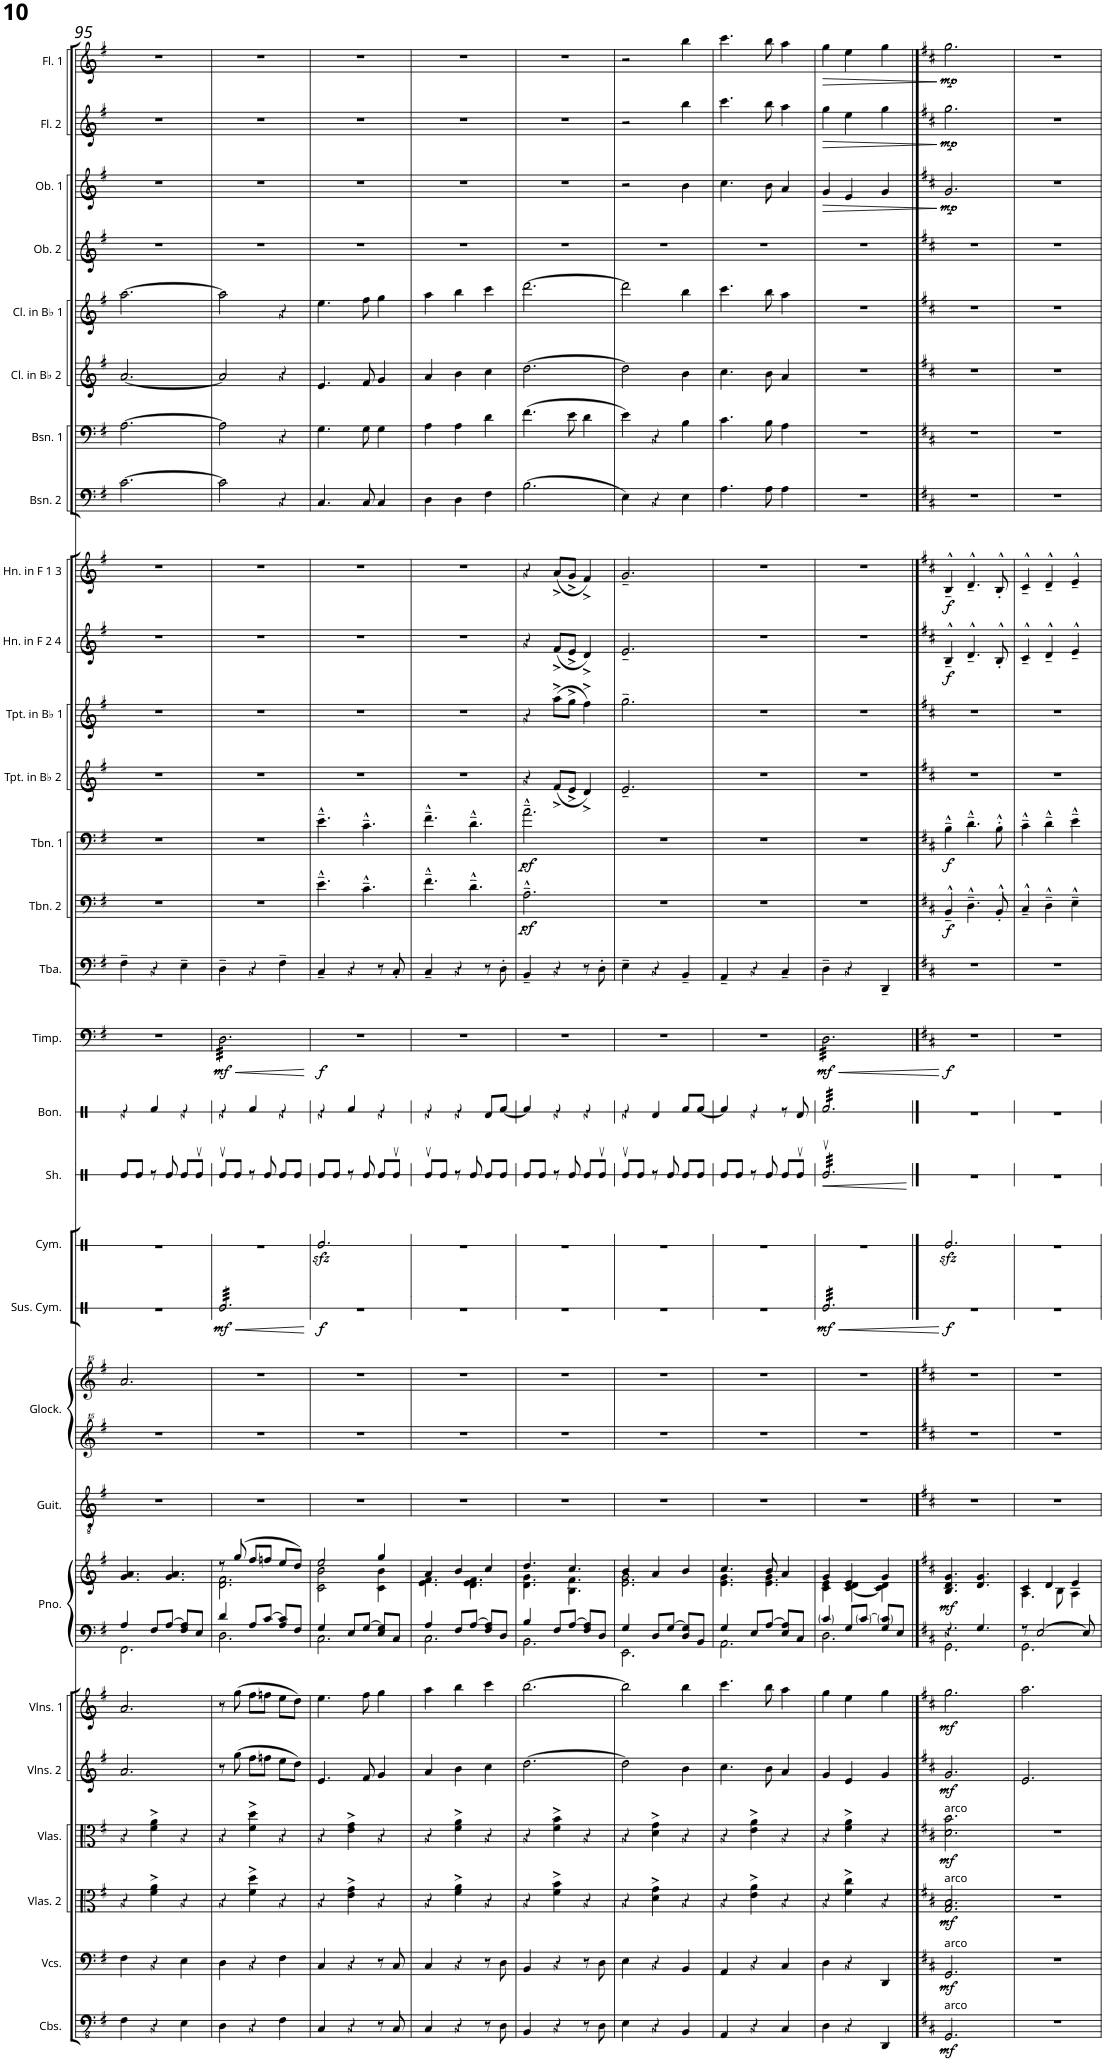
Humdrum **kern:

**kern	**dynam	**kern	**dynam	**kern	**dynam	**kern	**dynam	**kern	**dynam	**kern	**dynam	**kern	**kern	**dynam	**kern	**kern	**kern	**kern	**dynam	**kern	**kern	**kern	**kern	**dynam	**kern	**kern	**dynam	**kern	**dynam	**kern	**kern	**kern	**dynam	**kern	**dynam	**kern	**kern	**kern	**kern	**kern	**kern	**dynam	**kern	**dynam	**kern	**dynam
*part29	*part29	*part28	*part28	*part27	*part27	*part26	*part26	*part25	*part25	*part24	*part24	*part23	*part23	*part23	*part22	*part21	*part21	*part20	*part20	*part19	*part18	*part17	*part16	*part16	*part15	*part14	*part14	*part13	*part13	*part12	*part11	*part10	*part10	*part9	*part9	*part8	*part7	*part6	*part5	*part4	*part3	*part3	*part2	*part2	*part1	*part1
*staff31	*staff31	*staff30	*staff30	*staff29	*staff29	*staff28	*staff28	*staff27	*staff27	*staff26	*staff26	*staff25	*staff24	*staff24/25	*staff23	*staff22	*staff21	*staff20	*staff20	*staff19	*staff18	*staff17	*staff16	*staff16	*staff15	*staff14	*staff14	*staff13	*staff13	*staff12	*staff11	*staff10	*staff10	*staff9	*staff9	*staff8	*staff7	*staff6	*staff5	*staff4	*staff3	*staff3	*staff2	*staff2	*staff1	*staff1
*I"Contrabasses	*	*I"Violoncellos	*	*I"Violas 2	*	*I"Violas	*	*I"Violins 2	*	*I"Violins 1	*	*I"Piano	*	*	*I"Classical Guitar	*I"Glockenspiel	*	*I"Suspended Cymbal	*	*I"Cymbals	*I"Shaker	*I"Bongos	*I"Timpani	*	*I"Tuba	*I"Trombone 2	*	*I"Trombone 1	*	*I"Trumpet in Bb 2	*I"Trumpet in Bb 1	*I"Horn in F 2 &amp; 4	*	*I"Horn in F 1 &amp; 3	*	*I"Bassoon 2	*I"Bassoon 1	*I"Clarinet in Bb 2	*I"Clarinet in Bb 1	*I"Oboe 2	*I"Oboe 1	*	*I"Flute 2	*	*I"Flute 1	*
*I'Cbs.	*	*I'Vcs.	*	*I'Vlas. 2	*	*I'Vlas.	*	*I'Vlns. 2	*	*I'Vlns. 1	*	*I'Pno.	*	*	*I'Guit.	*I'Glock.	*	*I'Sus. Cym.	*	*I'Cym.	*I'Sh.	*I'Bon.	*I'Timp.	*	*I'Tba.	*I'Tbn. 2	*	*I'Tbn. 1	*	*I'Tpt. in Bb 2	*I'Tpt. in Bb 1	*I'Hn. in F 2 4	*	*I'Hn. in F 1 3	*	*I'Bsn. 2	*I'Bsn. 1	*I'Cl. in Bb 2	*I'Cl. in Bb 1	*I'Ob. 2	*I'Ob. 1	*	*I'Fl. 2	*	*I'Fl. 1	*
!!LO:PB:g=z
*clefFv4	*	*clefF4	*	*clefC3	*	*clefC3	*	*clefG2	*	*clefG2	*	*clefF4	*clefG2	*	*clefGv2	*clefG^^2	*clefG^^2	*clefX	*	*clefX	*clefX	*clefX	*clefF4	*	*clefF4	*clefF4	*	*clefF4	*	*clefG2	*clefG2	*clefG2	*	*clefG2	*	*clefF4	*clefF4	*clefG2	*clefG2	*clefG2	*clefG2	*	*clefG2	*	*clefG2	*
*	*	*	*	*	*	*	*	*	*	*	*	*	*	*	*	*	*	*	*	*	*	*	*	*	*	*	*	*	*	*Trd1c2	*Trd1c2	*Trd4c7	*	*Trd4c7	*	*	*	*Trd1c2	*Trd1c2	*	*	*	*	*	*	*
*k[f#]	*	*k[f#]	*	*k[f#]	*	*k[f#]	*	*k[f#]	*	*k[f#]	*	*k[f#]	*k[f#]	*	*k[f#]	*k[f#]	*k[f#]	*k[]	*	*k[]	*k[]	*k[]	*k[f#]	*	*k[f#]	*k[f#]	*	*k[f#]	*	*k[f#]	*k[f#]	*k[f#]	*	*k[f#]	*	*k[f#]	*k[f#]	*k[f#]	*k[f#]	*k[f#]	*k[f#]	*	*k[f#]	*	*k[f#]	*
*M3/4	*	*M3/4	*	*M3/4	*	*M3/4	*	*M3/4	*	*M3/4	*	*M3/4	*M3/4	*	*M3/4	*M3/4	*M3/4	*M3/4	*	*M3/4	*M3/4	*M3/4	*M3/4	*	*M3/4	*M3/4	*	*M3/4	*	*M3/4	*M3/4	*M3/4	*	*M3/4	*	*M3/4	*M3/4	*M3/4	*M3/4	*M3/4	*M3/4	*	*M3/4	*	*M3/4	*
=95	=95	=95	=95	=95	=95	=95	=95	=95	=95	=95	=95	=95	=95	=95	=95	=95	=95	=95	=95	=95	=95	=95	=95	=95	=95	=95	=95	=95	=95	=95	=95	=95	=95	=95	=95	=95	=95	=95	=95	=95	=95	=95	=95	=95	=95	=95
*	*	*	*	*	*	*	*	*	*	*	*	*^	*	*	*	*	*	*	*	*	*	*	*	*	*	*	*	*	*	*	*	*	*	*	*	*	*	*	*	*	*	*	*	*	*	*
4FF#\	.	4F#\	.	4r	.	4r	.	2.a/	.	2.a/	.	4A/	2.FF#\	4.g/ 4.a/	.	2.r	2.r	2.aaa/	2.r	.	2.r	8Re/L	4r	2.r	.	4F#~\	2.r	.	2.r	.	2.r	2.r	2.r	.	2.r	.	[2.c\	[2.A\	[2.a/	[2.aa\	2.r	2.r	.	2.r	.	2.r	.
.	.	.	.	.	.	.	.	.	.	.	.	.	.	.	.	.	.	.	.	.	.	8Re/J	.	.	.	.	.	.	.	.	.	.	.	.	.	.	.	.	.	.	.	.	.	.	.	.	.
4r	.	4r	.	4f#\^ 4a\^	.	4f#\^ 4a\^	.	.	.	.	.	8F#/L	.	.	.	.	.	.	.	.	.	8r	4Rf/	.	.	4r	.	.	.	.	.	.	.	.	.	.	.	.	.	.	.	.	.	.	.	.	.
.	.	.	.	.	.	.	.	.	.	.	.	[8A/J	.	4.g/ 4.a/	.	.	.	.	.	.	.	8Re/	.	.	.	.	.	.	.	.	.	.	.	.	.	.	.	.	.	.	.	.	.	.	.	.	.
4EE\	.	4E\	.	4r	.	4r	.	.	.	.	.	8F#/ 8A/]L	.	.	.	.	.	.	.	.	.	8Re/L	4r	.	.	4E~\	.	.	.	.	.	.	.	.	.	.	.	.	.	.	.	.	.	.	.	.	.
.	.	.	.	.	.	.	.	.	.	.	.	8E/J	.	.	.	.	.	.	.	.	.	8Rev/J	.	.	.	.	.	.	.	.	.	.	.	.	.	.	.	.	.	.	.	.	.	.	.	.	.
=96	=96	=96	=96	=96	=96	=96	=96	=96	=96	=96	=96	=96	=96	=96	=96	=96	=96	=96	=96	=96	=96	=96	=96	=96	=96	=96	=96	=96	=96	=96	=96	=96	=96	=96	=96	=96	=96	=96	=96	=96	=96	=96	=96	=96	=96	=96	=96
*	*	*	*	*	*	*	*	*	*	*	*	*	*	*^	*	*	*	*	*	*	*	*	*	*	*	*	*	*	*	*	*	*	*	*	*	*	*	*	*	*	*	*	*	*	*	*	*
!	!	!	!	!	!	!	!	!	!	!	!	!	!	!	!	!	!	!	!	!	!LO:HP:b	!	!	!	!	!LO:HP:b	!	!	!	!	!	!	!	!	!	!	!	!	!	!	!	!	!	!	!	!	!	!
!	!	!	!	!	!	!	!	!	!	!	!	!	!	!	!	!	!	!	!	!	!LO:DY:n=1:b	!	!	!	!	!LO:DY:n=1:b	!	!	!	!	!	!	!	!	!	!	!	!	!	!	!	!	!	!	!	!	!	!
*	*	*	*	*	*	*	*	*	*	*	*	*	*	*	*	*	*	*	*	*tremolo	*	*	*	*	*	*	*	*	*	*	*	*	*	*	*	*	*	*	*	*	*	*	*	*	*	*	*	*
*	*	*	*	*	*	*	*	*	*	*	*	*	*	*	*	*	*	*	*	*	*	*	*	*	*tremolo	*	*	*	*	*	*	*	*	*	*	*	*	*	*	*	*	*	*	*	*	*	*	*
4DD\	.	4D\	.	4r	.	4r	.	8r	.	8r	.	4d/	2.D\	8r	2.d\ 2.f#\	.	2.r	2.r	2.r	32Re/LLL	< mf	2.r	8Rev/L	4r	32D\LLL	< mf	4D~\	2.r	.	2.r	.	2.r	2.r	2.r	.	2.r	.	2c\]	2A\]	2a/]	2aa\]	2.r	2.r	.	2.r	.	2.r	.
.	.	.	.	.	.	.	.	.	.	.	.	.	.	.	.	.	.	.	.	32Re/	.	.	.	.	32D\	.	.	.	.	.	.	.	.	.	.	.	.	.	.	.	.	.	.	.	.	.	.	.
.	.	.	.	.	.	.	.	.	.	.	.	.	.	.	.	.	.	.	.	32Re/	.	.	.	.	32D\	.	.	.	.	.	.	.	.	.	.	.	.	.	.	.	.	.	.	.	.	.	.	.
.	.	.	.	.	.	.	.	.	.	.	.	.	.	.	.	.	.	.	.	32Re/	.	.	.	.	32D\	.	.	.	.	.	.	.	.	.	.	.	.	.	.	.	.	.	.	.	.	.	.	.
.	.	.	.	.	.	.	.	(8gg\	.	(8gg\	.	.	.	(8gg/	.	.	.	.	.	32Re/	.	.	8Re/J	.	32D\	.	.	.	.	.	.	.	.	.	.	.	.	.	.	.	.	.	.	.	.	.	.	.
.	.	.	.	.	.	.	.	.	.	.	.	.	.	.	.	.	.	.	.	32Re/	.	.	.	.	32D\	.	.	.	.	.	.	.	.	.	.	.	.	.	.	.	.	.	.	.	.	.	.	.
.	.	.	.	.	.	.	.	.	.	.	.	.	.	.	.	.	.	.	.	32Re/	.	.	.	.	32D\	.	.	.	.	.	.	.	.	.	.	.	.	.	.	.	.	.	.	.	.	.	.	.
.	.	.	.	.	.	.	.	.	.	.	.	.	.	.	.	.	.	.	.	32Re/	.	.	.	.	32D\	.	.	.	.	.	.	.	.	.	.	.	.	.	.	.	.	.	.	.	.	.	.	.
4r	.	4r	.	4f#\^ 4dd\^	.	4f#\^ 4dd\^	.	8ff#\L	.	8ff#\L	.	8A/L	.	8ff#/L	.	.	.	.	.	32Re/	.	.	8r	4Rf/	32D\	.	4r	.	.	.	.	.	.	.	.	.	.	.	.	.	.	.	.	.	.	.	.	.
.	.	.	.	.	.	.	.	.	.	.	.	.	.	.	.	.	.	.	.	32Re/	.	.	.	.	32D\	.	.	.	.	.	.	.	.	.	.	.	.	.	.	.	.	.	.	.	.	.	.	.
.	.	.	.	.	.	.	.	.	.	.	.	.	.	.	.	.	.	.	.	32Re/	.	.	.	.	32D\	.	.	.	.	.	.	.	.	.	.	.	.	.	.	.	.	.	.	.	.	.	.	.
.	.	.	.	.	.	.	.	.	.	.	.	.	.	.	.	.	.	.	.	32Re/	.	.	.	.	32D\	.	.	.	.	.	.	.	.	.	.	.	.	.	.	.	.	.	.	.	.	.	.	.
.	.	.	.	.	.	.	.	8ffn\J	.	8ffn\J	.	[8c/J	.	8ffn/J	.	.	.	.	.	32Re/	.	.	8Re/	.	32D\	.	.	.	.	.	.	.	.	.	.	.	.	.	.	.	.	.	.	.	.	.	.	.
.	.	.	.	.	.	.	.	.	.	.	.	.	.	.	.	.	.	.	.	32Re/	.	.	.	.	32D\	.	.	.	.	.	.	.	.	.	.	.	.	.	.	.	.	.	.	.	.	.	.	.
.	.	.	.	.	.	.	.	.	.	.	.	.	.	.	.	.	.	.	.	32Re/	.	.	.	.	32D\	.	.	.	.	.	.	.	.	.	.	.	.	.	.	.	.	.	.	.	.	.	.	.
.	.	.	.	.	.	.	.	.	.	.	.	.	.	.	.	.	.	.	.	32Re/	.	.	.	.	32D\	.	.	.	.	.	.	.	.	.	.	.	.	.	.	.	.	.	.	.	.	.	.	.
4FF#\	.	4F#\	.	4r	.	4r	.	8ee\L	.	8ee\L	.	8A/ 8c/]L	.	8ee/L	.	.	.	.	.	32Re/	.	.	8Re/L	4r	32D\	.	4F#~\	.	.	.	.	.	.	.	.	.	.	4r	4r	4r	4r	.	.	.	.	.	.	.
.	.	.	.	.	.	.	.	.	.	.	.	.	.	.	.	.	.	.	.	32Re/	.	.	.	.	32D\	.	.	.	.	.	.	.	.	.	.	.	.	.	.	.	.	.	.	.	.	.	.	.
.	.	.	.	.	.	.	.	.	.	.	.	.	.	.	.	.	.	.	.	32Re/	.	.	.	.	32D\	.	.	.	.	.	.	.	.	.	.	.	.	.	.	.	.	.	.	.	.	.	.	.
.	.	.	.	.	.	.	.	.	.	.	.	.	.	.	.	.	.	.	.	32Re/	.	.	.	.	32D\	.	.	.	.	.	.	.	.	.	.	.	.	.	.	.	.	.	.	.	.	.	.	.
.	.	.	.	.	.	.	.	8dd\J)	.	8dd\J)	.	8F#/J	.	8dd/J)	.	.	.	.	.	32Re/	.	.	8Re/J	.	32D\	.	.	.	.	.	.	.	.	.	.	.	.	.	.	.	.	.	.	.	.	.	.	.
.	.	.	.	.	.	.	.	.	.	.	.	.	.	.	.	.	.	.	.	32Re/	.	.	.	.	32D\	.	.	.	.	.	.	.	.	.	.	.	.	.	.	.	.	.	.	.	.	.	.	.
.	.	.	.	.	.	.	.	.	.	.	.	.	.	.	.	.	.	.	.	32Re/	.	.	.	.	32D\	.	.	.	.	.	.	.	.	.	.	.	.	.	.	.	.	.	.	.	.	.	.	.
.	.	.	.	.	.	.	.	.	.	.	.	.	.	.	.	.	.	.	.	32Re/JJJ	.	.	.	.	32D\JJJ	.	.	.	.	.	.	.	.	.	.	.	.	.	.	.	.	.	.	.	.	.	.	.
=97	=97	=97	=97	=97	=97	=97	=97	=97	=97	=97	=97	=97	=97	=97	=97	=97	=97	=97	=97	=97	=97	=97	=97	=97	=97	=97	=97	=97	=97	=97	=97	=97	=97	=97	=97	=97	=97	=97	=97	=97	=97	=97	=97	=97	=97	=97	=97	=97
!	!	!	!	!	!	!	!	!	!	!	!	!	!	!	!	!	!	!	!	!	!LO:DY:b	!	!	!	!	!LO:DY:b	!	!	!	!	!	!	!	!	!	!	!	!	!	!	!	!	!	!	!	!	!	!
4CC/	.	4C/	.	4r	.	4r	.	4.e/	.	4.ee\	.	4G/	2.C\	2ee/	2c\ 2b\	.	2.r	2.r	2.r	2.r	f	2.Rezz</	8Re/L	4r	2.r	f	4C~/	4.e~^^\	.	4.e~^^\	.	2.r	2.r	2.r	.	2.r	.	4.C/	4.G\	4.e/	4.ee\	2.r	2.r	.	2.r	.	2.r	.
.	.	.	.	.	.	.	.	.	.	.	.	.	.	.	.	.	.	.	.	.	.	.	8Re/J	.	.	.	.	.	.	.	.	.	.	.	.	.	.	.	.	.	.	.	.	.	.	.	.	.
4r	.	4r	.	4e\^ 4g\^	.	4e\^ 4g\^	.	.	.	.	.	8E/L	.	.	.	.	.	.	.	.	.	.	8r	4Rf/	.	.	4r	.	.	.	.	.	.	.	.	.	.	.	.	.	.	.	.	.	.	.	.	.
.	.	.	.	.	.	.	.	8f#/	.	8ff#\	.	[8G/J	.	.	.	.	.	.	.	.	.	.	8Re/	.	.	.	.	4.c~^^\	.	4.c~^^\	.	.	.	.	.	.	.	8C/	8G\	8f#/	8ff#\	.	.	.	.	.	.	.
8r	.	8r	.	4r	.	4r	.	4g/	.	4gg\	.	8E/ 8G/]L	.	4gg/	4c\ 4b\	.	.	.	.	.	.	.	8Re/L	4r	.	.	8r	.	.	.	.	.	.	.	.	.	.	4C/	4G\	4g/	4gg\	.	.	.	.	.	.	.
8CC/	.	8C/	.	.	.	.	.	.	.	.	.	8C/J	.	.	.	.	.	.	.	.	.	.	8Rev/J	.	.	.	8C'/	.	.	.	.	.	.	.	.	.	.	.	.	.	.	.	.	.	.	.	.	.
=98	=98	=98	=98	=98	=98	=98	=98	=98	=98	=98	=98	=98	=98	=98	=98	=98	=98	=98	=98	=98	=98	=98	=98	=98	=98	=98	=98	=98	=98	=98	=98	=98	=98	=98	=98	=98	=98	=98	=98	=98	=98	=98	=98	=98	=98	=98	=98	=98
4CC/	.	4C/	.	4r	.	4r	.	4a/	.	4aa\	.	4A/	2.C\	4a/	4.e\ 4.f#\	.	2.r	2.r	2.r	2.r	.	2.r	8Rev/L	4r	2.r	.	4C~/	4.f#~^^\	.	4.f#~^^\	.	2.r	2.r	2.r	.	2.r	.	4D\	4A\	4a/	4aa\	2.r	2.r	.	2.r	.	2.r	.
.	.	.	.	.	.	.	.	.	.	.	.	.	.	.	.	.	.	.	.	.	.	.	8Re/J	.	.	.	.	.	.	.	.	.	.	.	.	.	.	.	.	.	.	.	.	.	.	.	.	.
4r	.	4r	.	4f#\^ 4a\^	.	4f#\^ 4a\^	.	4b\	.	4bb\	.	8F#/L	.	4b/	.	.	.	.	.	.	.	.	8r	4r	.	.	4r	.	.	.	.	.	.	.	.	.	.	4D\	4A\	4b\	4bb\	.	.	.	.	.	.	.
.	.	.	.	.	.	.	.	.	.	.	.	[8A/J	.	.	4.d\ 4.e\ 4.f#\	.	.	.	.	.	.	.	8Re/	.	.	.	.	4.d~^^\	.	4.d~^^\	.	.	.	.	.	.	.	.	.	.	.	.	.	.	.	.	.	.
8r	.	8r	.	4r	.	4r	.	4cc\	.	4ccc\	.	8F#/ 8A/]L	.	4cc/	.	.	.	.	.	.	.	.	8Re/L	8Rd/L	.	.	8r	.	.	.	.	.	.	.	.	.	.	4F#\	4d\	4cc\	4ccc\	.	.	.	.	.	.	.
8DD\	.	8D\	.	.	.	.	.	.	.	.	.	8D/J	.	.	.	.	.	.	.	.	.	.	8Re/J	[8Rf/J	.	.	8D'\	.	.	.	.	.	.	.	.	.	.	.	.	.	.	.	.	.	.	.	.	.
=99	=99	=99	=99	=99	=99	=99	=99	=99	=99	=99	=99	=99	=99	=99	=99	=99	=99	=99	=99	=99	=99	=99	=99	=99	=99	=99	=99	=99	=99	=99	=99	=99	=99	=99	=99	=99	=99	=99	=99	=99	=99	=99	=99	=99	=99	=99	=99	=99
!	!	!	!	!	!	!	!	!	!	!	!	!	!	!	!	!	!	!	!	!	!	!	!	!	!	!	!	!	!LO:DY:b	!	!LO:DY:b	!	!	!	!	!	!	!	!	!	!	!	!	!	!	!	!	!
4BBB/	.	4BB/	.	4r	.	4r	.	[2.dd\	.	[2.bb\	.	4B/	2.BB\	4.dd/	4.d\ 4.g\	.	2.r	2.r	2.r	2.r	.	2.r	8Re/L	4Rf/]	2.r	.	4BB~/	2.A~^^\	other-dynamics	2.a~^^\	other-dynamics	4r	4r	4r	.	4r	.	(2.B\	(4.f#\	[2.dd\	[2.ddd\	2.r	2.r	.	2.r	.	2.r	.
.	.	.	.	.	.	.	.	.	.	.	.	.	.	.	.	.	.	.	.	.	.	.	8Re/J	.	.	.	.	.	.	.	.	.	.	.	.	.	.	.	.	.	.	.	.	.	.	.	.	.
4r	.	4r	.	4f#\^ 4b\^	.	4f#\^ 4b\^	.	.	.	.	.	8F#/L	.	.	.	.	.	.	.	.	.	.	8r	4r	.	.	4r	.	.	.	.	(8f#^/L	(8aa^\L	(8f#^/L	.	(8a^/L	.	.	.	.	.	.	.	.	.	.	.	.
.	.	.	.	.	.	.	.	.	.	.	.	[8A/J	.	4.cc/	4.B\ 4.f#\	.	.	.	.	.	.	.	8Re/	.	.	.	.	.	.	.	.	8e^/J	8gg^\J	8e^/J	.	8g^/J	.	.	8e\	.	.	.	.	.	.	.	.	.
8r	.	8r	.	4r	.	4r	.	.	.	.	.	8F#/ 8A/]L	.	.	.	.	.	.	.	.	.	.	8Re/L	4r	.	.	8r	.	.	.	.	4d^/)	4ff#^\)	4d^/)	.	4f#^/)	.	.	4d\	.	.	.	.	.	.	.	.	.
8DD\	.	8D\	.	.	.	.	.	.	.	.	.	8D/J	.	.	.	.	.	.	.	.	.	.	8Rev/J	.	.	.	8D'\	.	.	.	.	.	.	.	.	.	.	.	.	.	.	.	.	.	.	.	.	.
=100	=100	=100	=100	=100	=100	=100	=100	=100	=100	=100	=100	=100	=100	=100	=100	=100	=100	=100	=100	=100	=100	=100	=100	=100	=100	=100	=100	=100	=100	=100	=100	=100	=100	=100	=100	=100	=100	=100	=100	=100	=100	=100	=100	=100	=100	=100	=100	=100
4EE\	.	4E\	.	4r	.	4r	.	2dd\]	.	2bb\]	.	4G/	2.EE\	4b/	2.e\ 2.g\	.	2.r	2.r	2.r	2.r	.	2.r	8Rev/L	4r	2.r	.	4E~\	2.r	.	2.r	.	2.e~/	2.gg~\	2.e~/	.	2.g~/	.	4E\)	4e\)	2dd\]	2ddd\]	2.r	2r	.	2r	.	2r	.
.	.	.	.	.	.	.	.	.	.	.	.	.	.	.	.	.	.	.	.	.	.	.	8Re/J	.	.	.	.	.	.	.	.	.	.	.	.	.	.	.	.	.	.	.	.	.	.	.	.	.
4r	.	4r	.	4d\^ 4g\^	.	4d\^ 4g\^	.	.	.	.	.	8D/L	.	4a/	.	.	.	.	.	.	.	.	8r	4Rd/	.	.	4r	.	.	.	.	.	.	.	.	.	.	4r	4r	.	.	.	.	.	.	.	.	.
.	.	.	.	.	.	.	.	.	.	.	.	[8G/J	.	.	.	.	.	.	.	.	.	.	8Re/	.	.	.	.	.	.	.	.	.	.	.	.	.	.	.	.	.	.	.	.	.	.	.	.	.
4BBB/	.	4BB/	.	4r	.	4r	.	4b\	.	4bb\	.	8D/ 8G/]L	.	4b/	.	.	.	.	.	.	.	.	8Re/L	8Rf/L	.	.	4BB~/	.	.	.	.	.	.	.	.	.	.	4E\	4B\	4b\	4bb\	.	4b\	.	4bb\	.	4bb\	.
.	.	.	.	.	.	.	.	.	.	.	.	8BB/J	.	.	.	.	.	.	.	.	.	.	8Re/J	[8Rf/J	.	.	.	.	.	.	.	.	.	.	.	.	.	.	.	.	.	.	.	.	.	.	.	.
=101	=101	=101	=101	=101	=101	=101	=101	=101	=101	=101	=101	=101	=101	=101	=101	=101	=101	=101	=101	=101	=101	=101	=101	=101	=101	=101	=101	=101	=101	=101	=101	=101	=101	=101	=101	=101	=101	=101	=101	=101	=101	=101	=101	=101	=101	=101	=101	=101
4AAA/	.	4AA/	.	4r	.	4r	.	4.cc\	.	4.ccc\	.	4G/	2.AA\	4.cc/	4.e\ 4.g\	.	2.r	2.r	2.r	2.r	.	2.r	8Re/L	4Rf/]	2.r	.	4AA~/	2.r	.	2.r	.	2.r	2.r	2.r	.	2.r	.	4.A\	4.c\	4.cc\	4.ccc\	2.r	4.cc\	.	4.ccc\	.	4.ccc\	.
.	.	.	.	.	.	.	.	.	.	.	.	.	.	.	.	.	.	.	.	.	.	.	8Re/J	.	.	.	.	.	.	.	.	.	.	.	.	.	.	.	.	.	.	.	.	.	.	.	.	.
4r	.	4r	.	4e\^ 4a\^	.	4e\^ 4a\^	.	.	.	.	.	8E/L	.	.	.	.	.	.	.	.	.	.	8r	4r	.	.	4r	.	.	.	.	.	.	.	.	.	.	.	.	.	.	.	.	.	.	.	.	.
.	.	.	.	.	.	.	.	8b\	.	8bb\	.	[8A/J	.	8b/	4.e\ 4.g\	.	.	.	.	.	.	.	8Re/	.	.	.	.	.	.	.	.	.	.	.	.	.	.	8A\	8B\	8b\	8bb\	.	8b\	.	8bb\	.	8bb\	.
4CC/	.	4C/	.	4r	.	4r	.	4a/	.	4aa\	.	8E/ 8A/]L	.	4a/	.	.	.	.	.	.	.	.	8Re/L	8r	.	.	4C~/	.	.	.	.	.	.	.	.	.	.	4A\	4A\	4a/	4aa\	.	4a/	.	4aa\	.	4aa\	.
.	.	.	.	.	.	.	.	.	.	.	.	8C/J	.	.	.	.	.	.	.	.	.	.	8Rev/J	8Rd/	.	.	.	.	.	.	.	.	.	.	.	.	.	.	.	.	.	.	.	.	.	.	.	.
=102	=102	=102	=102	=102	=102	=102	=102	=102	=102	=102	=102	=102	=102	=102	=102	=102	=102	=102	=102	=102	=102	=102	=102	=102	=102	=102	=102	=102	=102	=102	=102	=102	=102	=102	=102	=102	=102	=102	=102	=102	=102	=102	=102	=102	=102	=102	=102	=102
!	!	!	!	!	!	!	!	!	!	!	!	!	!	!	!	!	!	!	!	!	!LO:DY:b	!	!	!	!	!LO:DY:b	!	!	!	!	!	!	!	!	!	!	!	!	!	!	!	!	!	!	!	!LO:HP:b	!	!LO:HP:b
*	*	*	*	*	*	*	*	*	*	*	*	*	*	*	*	*	*	*	*	*	*	*	*tremolo	*	*	*	*	*	*	*	*	*	*	*	*	*	*	*	*	*	*	*	*	*	*	*	*	*
*	*	*	*	*	*	*	*	*	*	*	*	*	*	*	*	*	*	*	*	*	*	*	*	*tremolo	*	*	*	*	*	*	*	*	*	*	*	*	*	*	*	*	*	*	*	*	*	*	*	*
4DD\	.	4D\	.	4r	.	4r	.	4g/	.	4gg\	.	4c/	2.D\	4g/	4c\ 4e\	.	2.r	2.r	2.r	32Re/LLL	mf	2.r	32Rev/LLL	32Rf/LLL	32D\LLL	mf	4D~\	2.r	.	2.r	.	2.r	2.r	2.r	.	2.r	.	2.r	2.r	2.r	2.r	2.r	4g/	.	4gg\	>	4gg\	>
.	.	.	.	.	.	.	.	.	.	.	.	.	.	.	.	.	.	.	.	32Re/	.	.	32Rev/	32Rf/	32D\	.	.	.	.	.	.	.	.	.	.	.	.	.	.	.	.	.	.	.	.	.	.	.
.	.	.	.	.	.	.	.	.	.	.	.	.	.	.	.	.	.	.	.	32Re/	.	.	32Rev/	32Rf/	32D\	.	.	.	.	.	.	.	.	.	.	.	.	.	.	.	.	.	.	.	.	.	.	.
.	.	.	.	.	.	.	.	.	.	.	.	.	.	.	.	.	.	.	.	32Re/	.	.	32Rev/	32Rf/	32D\	.	.	.	.	.	.	.	.	.	.	.	.	.	.	.	.	.	.	.	.	.	.	.
.	.	.	.	.	.	.	.	.	.	.	.	.	.	.	.	.	.	.	.	32Re/	.	.	32Rev/	32Rf/	32D\	.	.	.	.	.	.	.	.	.	.	.	.	.	.	.	.	.	.	.	.	.	.	.
.	.	.	.	.	.	.	.	.	.	.	.	.	.	.	.	.	.	.	.	32Re/	.	.	32Rev/	32Rf/	32D\	.	.	.	.	.	.	.	.	.	.	.	.	.	.	.	.	.	.	.	.	.	.	.
.	.	.	.	.	.	.	.	.	.	.	.	.	.	.	.	.	.	.	.	32Re/	.	.	32Rev/	32Rf/	32D\	.	.	.	.	.	.	.	.	.	.	.	.	.	.	.	.	.	.	.	.	.	.	.
.	.	.	.	.	.	.	.	.	.	.	.	.	.	.	.	.	.	.	.	32Re/	.	.	32Rev/	32Rf/	32D\	.	.	.	.	.	.	.	.	.	.	.	.	.	.	.	.	.	.	.	.	.	.	.
4r	.	4r	.	4f#\^ 4cc\^	.	4f#\^ 4a\^	.	4e/	.	4ee\	.	8G/L	.	4e/	[4c\ 4d\	.	.	.	.	32Re/	.	.	32Rev/	32Rf/	32D\	.	4r	.	.	.	.	.	.	.	.	.	.	.	.	.	.	.	4e/	.	4ee\	.	4ee\	.
.	.	.	.	.	.	.	.	.	.	.	.	.	.	.	.	.	.	.	.	32Re/	.	.	32Rev/	32Rf/	32D\	.	.	.	.	.	.	.	.	.	.	.	.	.	.	.	.	.	.	.	.	.	.	.
.	.	.	.	.	.	.	.	.	.	.	.	.	.	.	.	.	.	.	.	32Re/	.	.	32Rev/	32Rf/	32D\	.	.	.	.	.	.	.	.	.	.	.	.	.	.	.	.	.	.	.	.	.	.	.
.	.	.	.	.	.	.	.	.	.	.	.	.	.	.	.	.	.	.	.	32Re/	.	.	32Rev/	32Rf/	32D\	.	.	.	.	.	.	.	.	.	.	.	.	.	.	.	.	.	.	.	.	.	.	.
.	.	.	.	.	.	.	.	.	.	.	.	[8c/J	.	.	.	.	.	.	.	32Re/	.	.	32Rev/	32Rf/	32D\	.	.	.	.	.	.	.	.	.	.	.	.	.	.	.	.	.	.	.	.	.	.	.
.	.	.	.	.	.	.	.	.	.	.	.	.	.	.	.	.	.	.	.	32Re/	.	.	32Rev/	32Rf/	32D\	.	.	.	.	.	.	.	.	.	.	.	.	.	.	.	.	.	.	.	.	.	.	.
.	.	.	.	.	.	.	.	.	.	.	.	.	.	.	.	.	.	.	.	32Re/	.	.	32Rev/	32Rf/	32D\	.	.	.	.	.	.	.	.	.	.	.	.	.	.	.	.	.	.	.	.	.	.	.
.	.	.	.	.	.	.	.	.	.	.	.	.	.	.	.	.	.	.	.	32Re/	.	.	32Rev/	32Rf/	32D\	.	.	.	.	.	.	.	.	.	.	.	.	.	.	.	.	.	.	.	.	.	.	.
4DDD/	.	4DD/	.	4r	.	4r	.	4g/	.	4gg\	.	8G/ 8c/]L	.	4g/	4c\] 4d\	.	.	.	.	32Re/	.	.	32Rev/	32Rf/	32D\	.	4DD~/	.	.	.	.	.	.	.	.	.	.	.	.	.	.	.	4g/	.	4gg\	.	4gg\	.
.	.	.	.	.	.	.	.	.	.	.	.	.	.	.	.	.	.	.	.	32Re/	.	.	32Rev/	32Rf/	32D\	.	.	.	.	.	.	.	.	.	.	.	.	.	.	.	.	.	.	.	.	.	.	.
.	.	.	.	.	.	.	.	.	.	.	.	.	.	.	.	.	.	.	.	32Re/	.	.	32Rev/	32Rf/	32D\	.	.	.	.	.	.	.	.	.	.	.	.	.	.	.	.	.	.	.	.	.	.	.
.	.	.	.	.	.	.	.	.	.	.	.	.	.	.	.	.	.	.	.	32Re/	.	.	32Rev/	32Rf/	32D\	.	.	.	.	.	.	.	.	.	.	.	.	.	.	.	.	.	.	.	.	.	.	.
.	.	.	.	.	.	.	.	.	.	.	.	8E/J	.	.	.	.	.	.	.	32Re/	.	.	32Rev/	32Rf/	32D\	.	.	.	.	.	.	.	.	.	.	.	.	.	.	.	.	.	.	.	.	.	.	.
.	.	.	.	.	.	.	.	.	.	.	.	.	.	.	.	.	.	.	.	32Re/	.	.	32Rev/	32Rf/	32D\	.	.	.	.	.	.	.	.	.	.	.	.	.	.	.	.	.	.	.	.	.	.	.
.	.	.	.	.	.	.	.	.	.	.	.	.	.	.	.	.	.	.	.	32Re/	.	.	32Rev/	32Rf/	32D\	.	.	.	.	.	.	.	.	.	.	.	.	.	.	.	.	.	.	.	.	.	.	.
.	.	.	.	.	.	.	.	.	.	.	.	.	.	.	.	.	.	.	.	32Re/JJJ	.	.	32Rev/JJJ	32Rf/JJJ	32D\JJJ	.	.	.	.	.	.	.	.	.	.	.	.	.	.	.	.	.	.	.	.	.	.	.
*	*	*	*	*	*	*	*	*	*	*	*	*	*	*	*	*	*	*	*	*	*	*	*	*	*Xtremolo	*	*	*	*	*	*	*	*	*	*	*	*	*	*	*	*	*	*	*	*	*	*	*
*	*	*	*	*	*	*	*	*	*	*	*	*	*	*	*	*	*	*	*	*	*	*	*	*Xtremolo	*	*	*	*	*	*	*	*	*	*	*	*	*	*	*	*	*	*	*	*	*	*	*	*
*	*	*	*	*	*	*	*	*	*	*	*	*	*	*	*	*	*	*	*	*	*	*	*Xtremolo	*	*	*	*	*	*	*	*	*	*	*	*	*	*	*	*	*	*	*	*	*	*	*	*	*
*	*	*	*	*	*	*	*	*	*	*	*	*	*	*	*	*	*	*	*	*Xtremolo	*	*	*	*	*	*	*	*	*	*	*	*	*	*	*	*	*	*	*	*	*	*	*	*	*	*	*	*
*	*	*	*	*	*	*	*	*	*	*	*	*v	*v	*	*	*	*	*	*	*	*	*	*	*	*	*	*	*	*	*	*	*	*	*	*	*	*	*	*	*	*	*	*	*	*	*	*	*
*	*	*	*	*	*	*	*	*	*	*	*	*	*v	*v	*	*	*	*	*	*	*	*	*	*	*	*	*	*	*	*	*	*	*	*	*	*	*	*	*	*	*	*	*	*	*	*	*
.	.	.	.	.	.	.	.	.	.	.	.	.	.	.	.	.	.	.	[	.	.	.	.	[	.	.	.	.	.	.	.	.	.	.	.	.	.	.	.	.	.	.	.	]	.	]
==103	==103	==103	==103	==103	==103	==103	==103	==103	==103	==103	==103	==103	==103	==103	==103	==103	==103	==103	==103	==103	==103	==103	==103	==103	==103	==103	==103	==103	==103	==103	==103	==103	==103	==103	==103	==103	==103	==103	==103	==103	==103	==103	==103	==103	==103	==103
*k[f#c#]	*	*k[f#c#]	*	*k[f#c#]	*	*k[f#c#]	*	*k[f#c#]	*	*k[f#c#]	*	*k[f#c#]	*k[f#c#]	*	*k[f#c#]	*k[f#c#]	*k[f#c#]	*	*	*	*	*	*k[f#c#]	*	*k[f#c#]	*k[f#c#]	*	*k[f#c#]	*	*k[f#c#]	*k[f#c#]	*k[f#c#]	*	*k[f#c#]	*	*k[f#c#]	*k[f#c#]	*k[f#c#]	*k[f#c#]	*k[f#c#]	*k[f#c#]	*	*k[f#c#]	*	*k[f#c#]	*
*	*	*	*	*	*	*	*	*	*	*	*	*^	*	*	*	*	*	*	*	*	*	*	*	*	*	*	*	*	*	*	*	*	*	*	*	*	*	*	*	*	*	*	*	*	*	*
!	!	!	!	!	!	!LO:TX:a:t=arco	!	!	!	!	!	!	!	!	!	!	!	!	!	!	!	!	!	!	!	!	!	!	!	!	!	!	!	!	!	!	!	!	!	!	!	!	!	!	!	!	!
!	!	!	!	!LO:TX:a:t=arco	!	!	!	!	!	!	!	!	!	!	!	!	!	!	!	!	!	!	!	!	!	!	!	!	!	!	!	!	!	!	!	!	!	!	!	!	!	!	!	!	!	!	!
!	!	!LO:TX:a:t=arco	!	!	!	!	!	!	!	!	!	!	!	!	!	!	!	!	!	!	!	!	!	!	!	!	!	!	!	!	!	!	!	!	!	!	!	!	!	!	!	!	!	!	!	!	!
!LO:TX:a:t=arco	!	!	!	!	!	!	!	!	!	!	!	!	!	!	!	!	!	!	!	!	!	!	!	!	!	!	!	!	!	!	!	!	!	!	!	!	!	!	!	!	!	!	!	!	!	!	!
!	!LO:DY:b	!	!LO:DY:b	!	!LO:DY:b	!	!LO:DY:b	!	!LO:DY:b	!	!LO:DY:b	!	!	!	!LO:DY:b	!	!	!	!	!LO:DY:b	!	!	!	!	!LO:DY:b	!	!	!LO:DY:b	!	!LO:DY:b	!	!	!	!LO:DY:b	!	!LO:DY:b	!	!	!	!	!	!	!LO:DY:b	!	!LO:DY:b	!	!LO:DY:b
2.GGG/	mf	2.GG/	mf	2.G/ 2.B/	mf	2.d\ 2.b\	mf	2.g/	mf	2.gg\	mf	4.r	2.GG\	4.B/ 4.d/ 4.g/	mf	2.r	2.r	2.r	2.r	f	2.Rezz</	2.r	2.r	2.r	f	2.r	4BB~^^/	f	4B~^^\	f	2.r	2.r	4B~^^/	f	4B~^^/	f	2.r	2.r	2.r	2.r	2.r	2.g/	mp	2.gg\	mp	2.gg\	mp
.	.	.	.	.	.	.	.	.	.	.	.	.	.	.	.	.	.	.	.	.	.	.	.	.	.	.	4.D~^^\	.	4.d~^^\	.	.	.	4.d~^^/	.	4.d~^^/	.	.	.	.	.	.	.	.	.	.	.	.
.	.	.	.	.	.	.	.	.	.	.	.	4.G/	.	4.d/ 4.g/	.	.	.	.	.	.	.	.	.	.	.	.	.	.	.	.	.	.	.	.	.	.	.	.	.	.	.	.	.	.	.	.	.
.	.	.	.	.	.	.	.	.	.	.	.	.	.	.	.	.	.	.	.	.	.	.	.	.	.	.	8BB'^^/	.	8B'^^\	.	.	.	8B'^^/	.	8B'^^/	.	.	.	.	.	.	.	.	.	.	.	.
=104	=104	=104	=104	=104	=104	=104	=104	=104	=104	=104	=104	=104	=104	=104	=104	=104	=104	=104	=104	=104	=104	=104	=104	=104	=104	=104	=104	=104	=104	=104	=104	=104	=104	=104	=104	=104	=104	=104	=104	=104	=104	=104	=104	=104	=104	=104	=104
*	*	*	*	*	*	*	*	*	*	*	*	*	*	*^	*	*	*	*	*	*	*	*	*	*	*	*	*	*	*	*	*	*	*	*	*	*	*	*	*	*	*	*	*	*	*	*	*
2.r	.	2.r	.	2.r	.	2.r	.	2.e/	.	2.aa\	.	8r	2.GG\	4c#/	4.A\	.	2.r	2.r	2.r	2.r	.	2.r	2.r	2.r	2.r	.	2.r	4C#~^^/	.	4c#~^^\	.	2.r	2.r	4c#~^^/	.	4c#~^^/	.	2.r	2.r	2.r	2.r	2.r	2.r	.	2.r	.	2.r	.
.	.	.	.	.	.	.	.	.	.	.	.	[2E/	.	.	.	.	.	.	.	.	.	.	.	.	.	.	.	.	.	.	.	.	.	.	.	.	.	.	.	.	.	.	.	.	.	.	.	.
.	.	.	.	.	.	.	.	.	.	.	.	.	.	4d/	.	.	.	.	.	.	.	.	.	.	.	.	.	4D~^^\	.	4d~^^\	.	.	.	4d~^^/	.	4d~^^/	.	.	.	.	.	.	.	.	.	.	.	.
.	.	.	.	.	.	.	.	.	.	.	.	.	.	.	8B\	.	.	.	.	.	.	.	.	.	.	.	.	.	.	.	.	.	.	.	.	.	.	.	.	.	.	.	.	.	.	.	.	.
.	.	.	.	.	.	.	.	.	.	.	.	.	.	4e/	4A\	.	.	.	.	.	.	.	.	.	.	.	.	4E~^^\	.	4e~^^\	.	.	.	4e~^^/	.	4e~^^/	.	.	.	.	.	.	.	.	.	.	.	.
.	.	.	.	.	.	.	.	.	.	.	.	8E/]	.	.	.	.	.	.	.	.	.	.	.	.	.	.	.	.	.	.	.	.	.	.	.	.	.	.	.	.	.	.	.	.	.	.	.	.
*	*	*	*	*	*	*	*	*	*	*	*	*v	*v	*	*	*	*	*	*	*	*	*	*	*	*	*	*	*	*	*	*	*	*	*	*	*	*	*	*	*	*	*	*	*	*	*	*	*
*	*	*	*	*	*	*	*	*	*	*	*	*	*v	*v	*	*	*	*	*	*	*	*	*	*	*	*	*	*	*	*	*	*	*	*	*	*	*	*	*	*	*	*	*	*	*	*	*
=	=	=	=	=	=	=	=	=	=	=	=	=	=	=	=	=	=	=	=	=	=	=	=	=	=	=	=	=	=	=	=	=	=	=	=	=	=	=	=	=	=	=	=	=	=	=
*-	*-	*-	*-	*-	*-	*-	*-	*-	*-	*-	*-	*-	*-	*-	*-	*-	*-	*-	*-	*-	*-	*-	*-	*-	*-	*-	*-	*-	*-	*-	*-	*-	*-	*-	*-	*-	*-	*-	*-	*-	*-	*-	*-	*-	*-	*-
